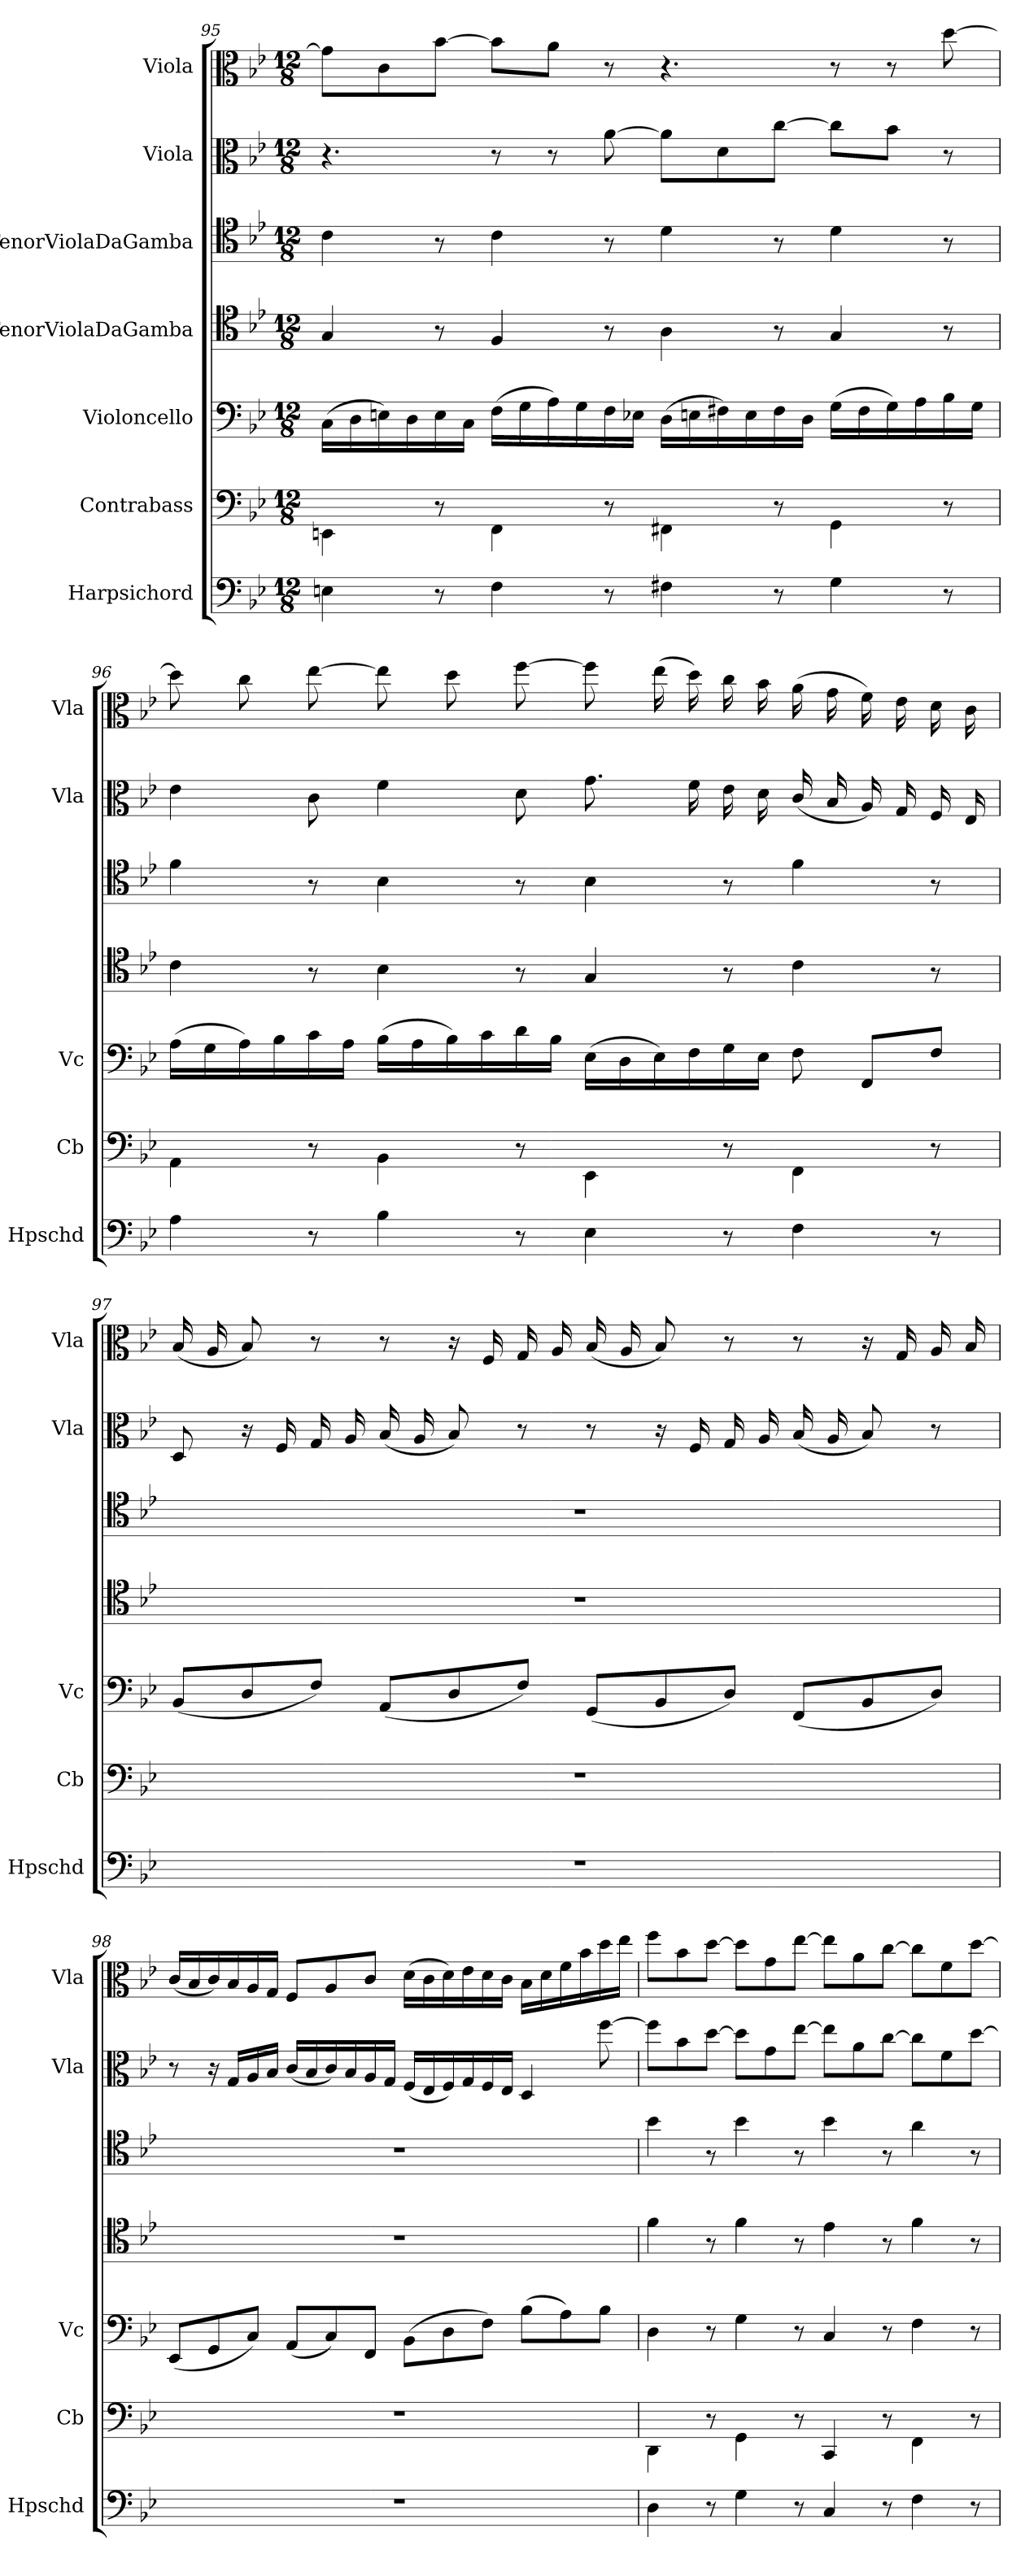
**kern	**kern	**kern	**kern	**kern	**kern	**kern
*part7	*part6	*part5	*part4	*part3	*part2	*part1
*staff7	*staff6	*staff5	*staff4	*staff3	*staff2	*staff1
*I"Harpsichord	*I"Contrabass	*I"Violoncello	*I"TenorViolaDaGamba	*I"TenorViolaDaGamba	*I"Viola	*I"Viola
*I'Hpschd	*I'Cb	*I'Vc	*	*	*I'Vla	*I'Vla
*clefF4	*clefF4	*clefF4	*clefC4	*clefC4	*clefC3	*clefC3
*k[b-e-]	*k[b-e-]	*k[b-e-]	*k[b-e-]	*k[b-e-]	*k[b-e-]	*k[b-e-]
*B-:	*B-:	*B-:	*B-:	*B-:	*B-:	*B-:
*M12/8	*M12/8	*M12/8	*M12/8	*M12/8	*M12/8	*M12/8
=95	=95	=95	=95	=95	=95	=95
4En\	4EEn\	(16C\LL	4G/	4c\	4.r	8g\L]
.	.	16D\	.	.	.	.
.	.	16En\)	.	.	.	8c\
.	.	16D\	.	.	.	.
8r	8r	16E\	8r	8r	.	[8b-\J
.	.	16C\JJ	.	.	.	.
4F\	4FF\	(16F\LL	4F/	4c\	8r	8b-\L]
.	.	16G\	.	.	.	.
.	.	16A\)	.	.	8r	8a\J
.	.	16G\	.	.	.	.
8r	8r	16F\	8r	8r	[8a\	8r
.	.	16E-X\JJ	.	.	.	.
4F#X\	4FF#X\	(16D\LL	4A\	4d\	8a\L]	4.r
.	.	16En\	.	.	.	.
.	.	16F#X\)	.	.	8d\	.
.	.	16E\	.	.	.	.
8r	8r	16F#\	8r	8r	[8cc\J	.
.	.	16D\JJ	.	.	.	.
4G\	4GG\	(16G\LL	4G/	4d\	8cc\L]	8r
.	.	16F#\	.	.	.	.
.	.	16G\)	.	.	8b-\J	8r
.	.	16A\	.	.	.	.
8r	8r	16B-\	8r	8r	8r	[8dd\
.	.	16G\JJ	.	.	.	.
=96	=96	=96	=96	=96	=96	=96
4A\	4AA\	(16A\LL	4c\	4f\	4e-\	8dd\]
.	.	16G\	.	.	.	.
.	.	16A\)	.	.	.	8cc\
.	.	16B-\	.	.	.	.
8r	8r	16c\	8r	8r	8c\	[8ee-\
.	.	16A\JJ	.	.	.	.
4B-\	4BB-\	(16B-\LL	4B-\	4B-\	4f\	8ee-\]
.	.	16A\	.	.	.	.
.	.	16B-\)	.	.	.	8dd\
.	.	16c\	.	.	.	.
8r	8r	16d\	8r	8r	8d\	[8ff\
.	.	16B-\JJ	.	.	.	.
4E-\	4EE-\	(16E-\LL	4G/	4B-\	8.g\	8ff\]
.	.	16D\	.	.	.	.
.	.	16E-\)	.	.	.	(16ee-\
.	.	16F\	.	.	16f\	16dd\)
8r	8r	16G\	8r	8r	16e-\	16cc\
.	.	16E-\JJ	.	.	16d\	16b-\
4F\	4FF\	8F\	4c\	4f\	(16c/	(16a\
.	.	.	.	.	16B-/	16g\
.	.	8FF/L	.	.	16A/)	16f\)
.	.	.	.	.	16G/	16e-\
8r	8r	8F/J	8r	8r	16F/	16d\
.	.	.	.	.	16E-/	16c\
=97	=97	=97	=97	=97	=97	=97
1.r	1.r	(8BB-/L	1.r	1.r	8D/	(16B-/
.	.	.	.	.	.	16A/
.	.	8D/	.	.	16r	8B-/)
.	.	.	.	.	16F/	.
.	.	8F/J)	.	.	16G/	8r
.	.	.	.	.	16A/	.
.	.	(8AA/L	.	.	(16B-/	8r
.	.	.	.	.	16A/	.
.	.	8D/	.	.	8B-/)	16r
.	.	.	.	.	.	16F/
.	.	8F/J)	.	.	8r	16G/
.	.	.	.	.	.	16A/
.	.	(8GG/L	.	.	8r	(16B-/
.	.	.	.	.	.	16A/
.	.	8BB-/	.	.	16r	8B-/)
.	.	.	.	.	16F/	.
.	.	8D/J)	.	.	16G/	8r
.	.	.	.	.	16A/	.
.	.	(8FF/L	.	.	(16B-/	8r
.	.	.	.	.	16A/	.
.	.	8BB-/	.	.	8B-/)	16r
.	.	.	.	.	.	16G/
.	.	8D/J)	.	.	8r	16A/
.	.	.	.	.	.	16B-/
=98	=98	=98	=98	=98	=98	=98
1.r	1.r	(8EE-/L	1.r	1.r	8r	(16c/LL
.	.	.	.	.	.	16B-/
.	.	8GG/	.	.	16r	16c/)
.	.	.	.	.	16G/LL	16B-/
.	.	8C/J)	.	.	16A/	16A/
.	.	.	.	.	16B-/JJ	16G/JJ
.	.	(8AA/L	.	.	(16c/LL	8F/L
.	.	.	.	.	16B-/	.
.	.	8C/)	.	.	16c/)	8A/
.	.	.	.	.	16B-/	.
.	.	8FF/J	.	.	16A/	8c/J
.	.	.	.	.	16G/JJ	.
.	.	(8BB-\L	.	.	(16F/LL	(16d\LL
.	.	.	.	.	16E-/	16c\
.	.	8D\	.	.	16F/)	16d\)
.	.	.	.	.	16G/	16e-\
.	.	8F\J)	.	.	16F/	16d\
.	.	.	.	.	16E-/JJ	16c\JJ
.	.	(8B-\L	.	.	4D/	16B-\LL
.	.	.	.	.	.	16d\
.	.	8A\)	.	.	.	16f\
.	.	.	.	.	.	16b-\
.	.	8B-\J	.	.	[8ff\	16dd\
.	.	.	.	.	.	16ee-\JJ
=99	=99	=99	=99	=99	=99	=99
4D\	4DD\	4D\	4f\	4b-\	8ff\L]	8ff\L
.	.	.	.	.	8b-\	8b-\
8r	8r	8r	8r	8r	[8dd\J	[8dd\J
4G\	4GG\	4G\	4f\	4b-\	8dd\L]	8dd\L]
.	.	.	.	.	8g\	8g\
8r	8r	8r	8r	8r	[8ee-\J	[8ee-\J
4C/	4CC/	4C/	4e-\	4b-\	8ee-\L]	8ee-\L]
.	.	.	.	.	8a\	8a\
8r	8r	8r	8r	8r	[8cc\J	[8cc\J
4F\	4FF\	4F\	4f\	4a\	8cc\L]	8cc\L]
.	.	.	.	.	8f\	8f\
8r	8r	8r	8r	8r	[8dd\J	[8dd\J
=	=	=	=	=	=	=
*-	*-	*-	*-	*-	*-	*-
